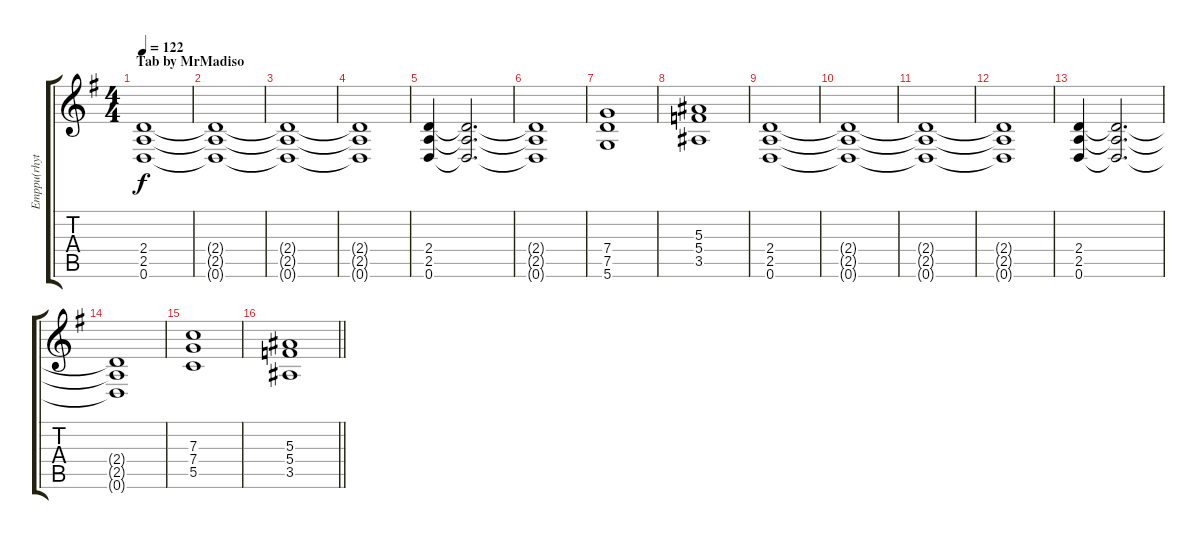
\track ("Emppu(rhytm)" "Emppu(rhyt") {instrument distortionguitar}
\staff {score tabs}
\tuning (D4 A3 F3 C3 G2 D2) {hide}
\ts (4 4)
\section ("" "Tab by MrMadiso")
\tempo 122
\clef g2
\ks g
(2.4 2.5 0.6).1{dy f volume 10 instrument distortionguitar} |
(2.4{t} 2.5{t} 0.6{t}).1 |
(2.4{t} 2.5{t} 0.6{t}).1 |
(2.4{t} 2.5{t} 0.6{t}).1 |
(2.4 2.5 0.6).4{volume 14} (2.4{t} 2.5{t} 0.6{t}).2{d volume 9} |
(2.4{t} 2.5{t} 0.6{t}).1 |
(7.4 7.5 5.6).1{volume 14} |
(5.3 5.4 3.5).1 |
(2.4 2.5 0.6).1{volume 8} |
(2.4{t} 2.5{t} 0.6{t}).1 |
(2.4{t} 2.5{t} 0.6{t}).1 |
(2.4{t} 2.5{t} 0.6{t}).1 |
(2.4 2.5 0.6).4{volume 14} (2.4{t} 2.5{t} 0.6{t}).2{d volume 9} |
(2.4{t} 2.5{t} 0.6{t}).1 |
(7.3 7.4 5.5).1{volume 14} |
\barLineRight lightlight
(5.3 5.4 3.5).1
